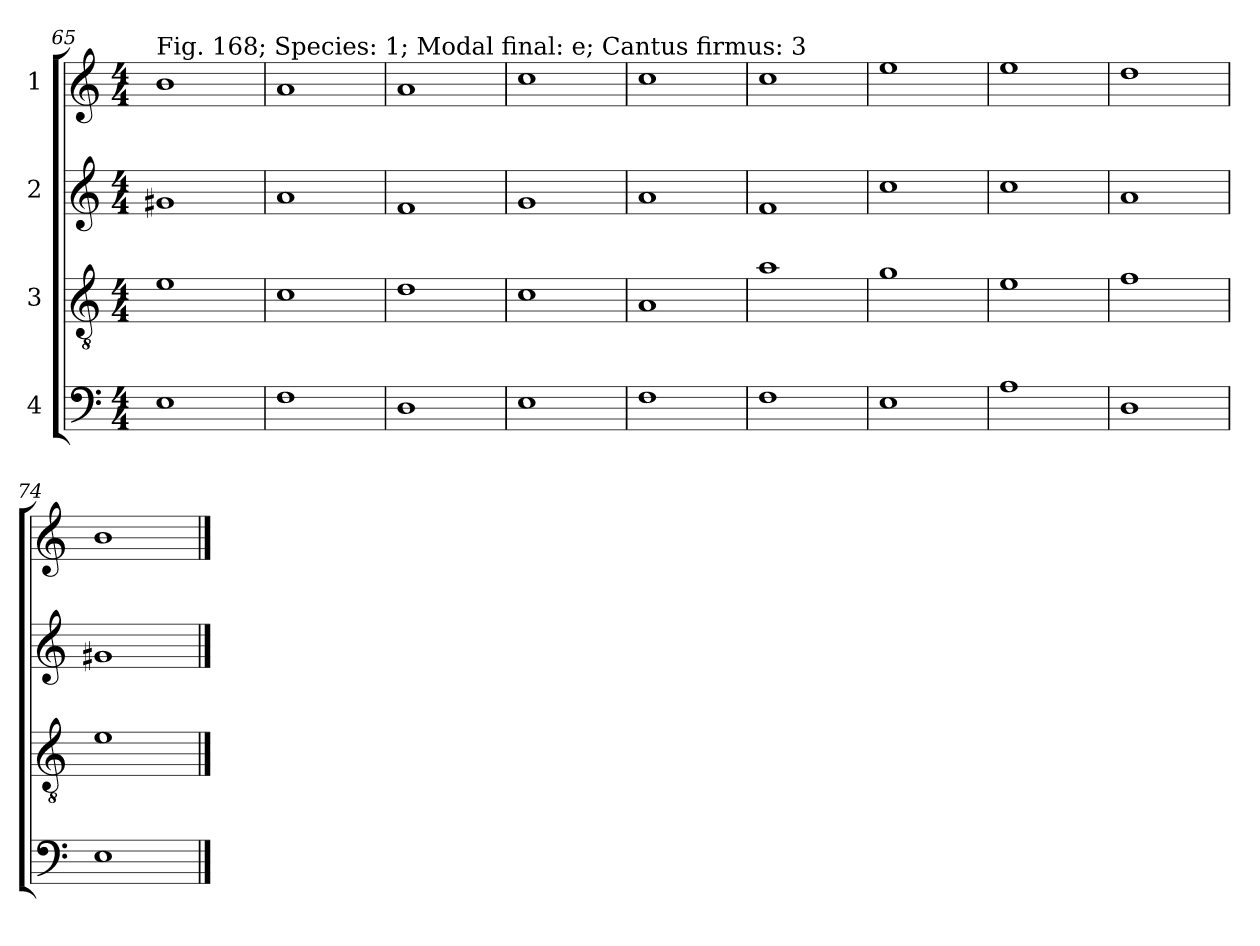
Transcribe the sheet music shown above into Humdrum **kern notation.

**kern	**kern	**kern	**kern
*part4	*part3	*part2	*part1
*staff4	*staff3	*staff2	*staff1
*I"4	*I"3	*I"2	*I"1
!!LO:PB:g=z
*clefF4	*clefGv2	*clefG2	*clefG2
*k[]	*k[]	*k[]	*k[]
*M4/4	*M4/4	*M4/4	*M4/4
=65	=65	=65	=65
!	!	!	!LO:TX:a:t=Fig. 168; Species&colon; 1; Modal final&colon; e; Cantus firmus&colon; 3
1E	1e	1g#X	1b
=66	=66	=66	=66
1F	1c	1a	1a
=67	=67	=67	=67
1D	1d	1f	1a
=68	=68	=68	=68
1E	1c	1g	1cc
=69	=69	=69	=69
1F	1A	1a	1cc
=70	=70	=70	=70
1F	1a	1f	1cc
=71	=71	=71	=71
1E	1g	1cc	1ee
=72	=72	=72	=72
1A	1e	1cc	1ee
=73	=73	=73	=73
1D	1f	1a	1dd
=74	=74	=74	=74
1E	1e	1g#X	1b
==	==	==	==
*-	*-	*-	*-
